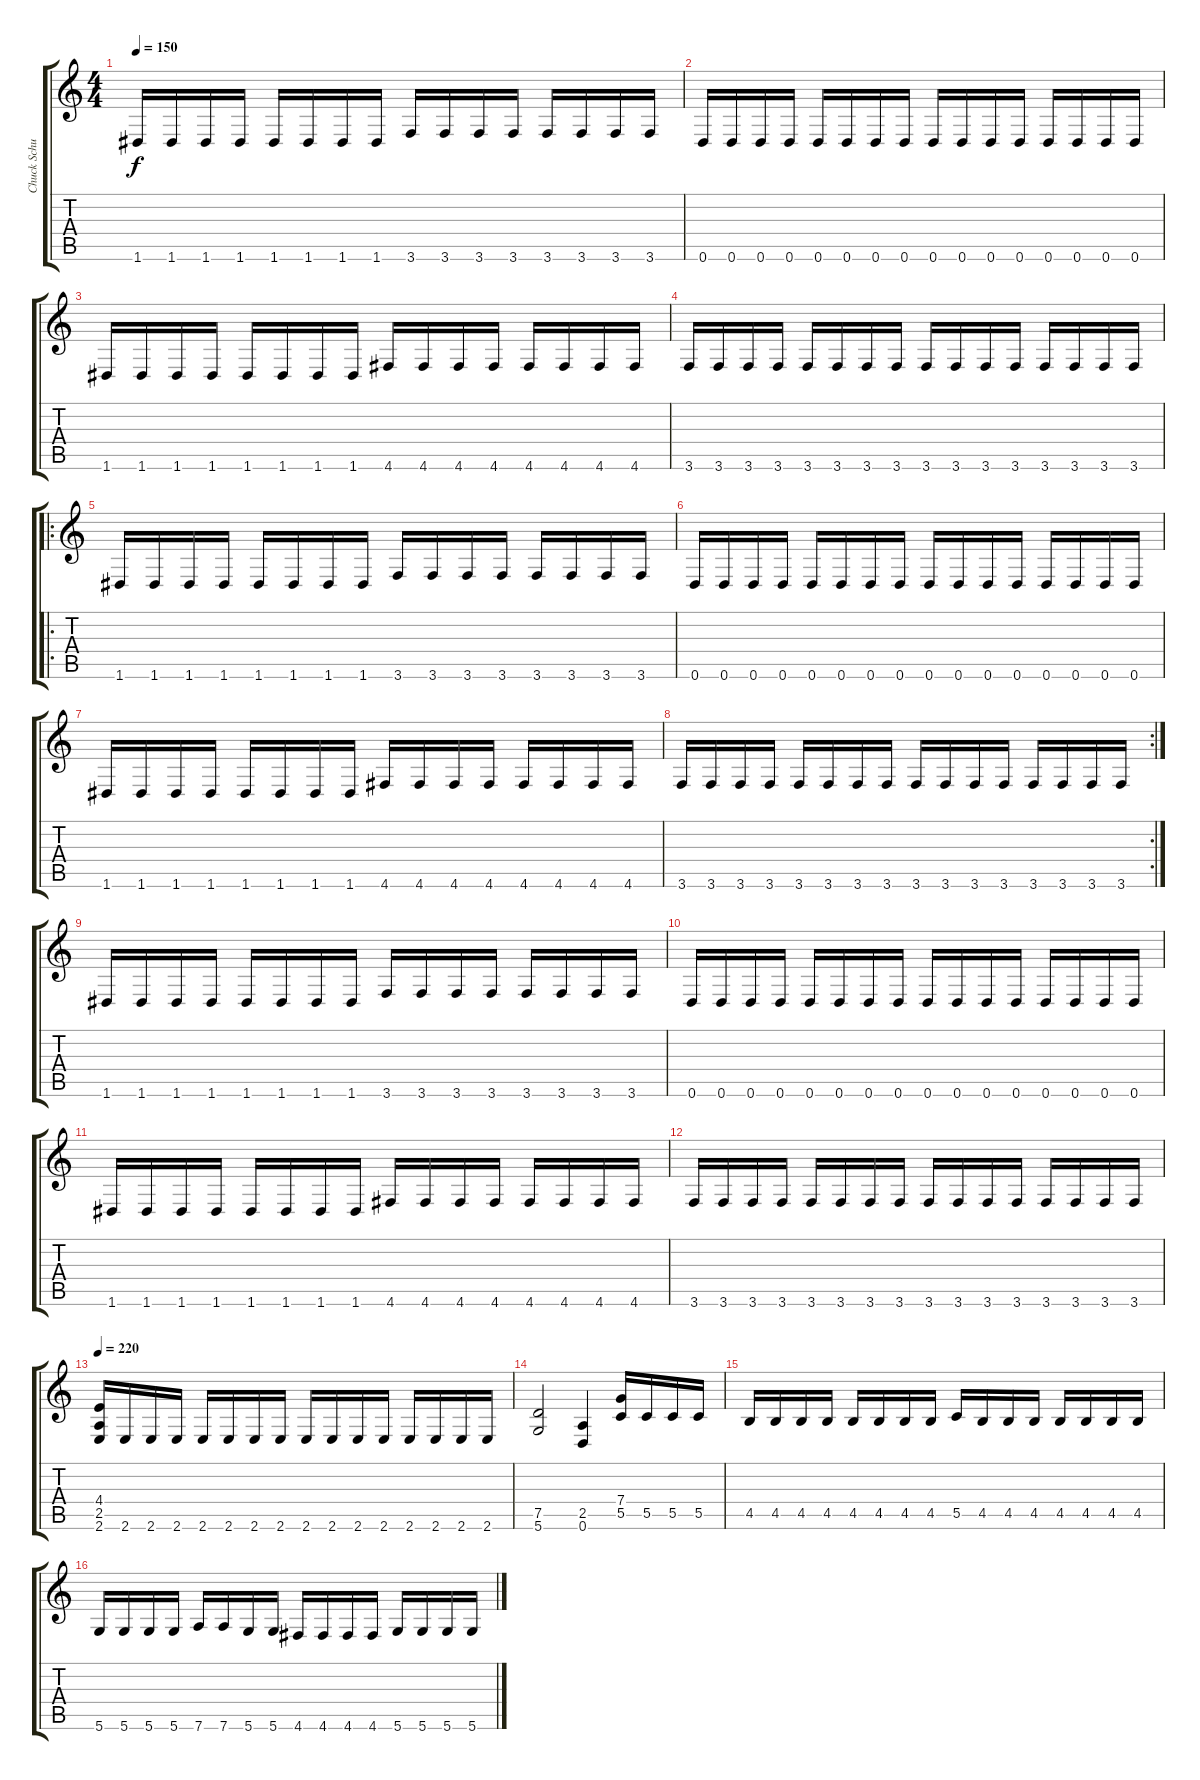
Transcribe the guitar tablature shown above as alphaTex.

\track ("Chuck Schuldiner" "Chuck Schu") {instrument distortionguitar}
\staff {score tabs}
\tuning (D4 A3 F3 C3 G2 D2) {hide}
\ts (4 4)
\tempo 150
\clef g2
\ks c
1.6.16{dy f instrument distortionguitar} 1.6.16 1.6.16 1.6.16 1.6.16 1.6.16 1.6.16 1.6.16 3.6.16 3.6.16 3.6.16 3.6.16 3.6.16 3.6.16 3.6.16 3.6.16 |
0.6.16 0.6.16 0.6.16 0.6.16 0.6.16 0.6.16 0.6.16 0.6.16 0.6.16 0.6.16 0.6.16 0.6.16 0.6.16 0.6.16 0.6.16 0.6.16 |
1.6.16 1.6.16 1.6.16 1.6.16 1.6.16 1.6.16 1.6.16 1.6.16 4.6.16 4.6.16 4.6.16 4.6.16 4.6.16 4.6.16 4.6.16 4.6.16 |
3.6.16 3.6.16 3.6.16 3.6.16 3.6.16 3.6.16 3.6.16 3.6.16 3.6.16 3.6.16 3.6.16 3.6.16 3.6.16 3.6.16 3.6.16 3.6.16 |
\ro
1.6.16 1.6.16 1.6.16 1.6.16 1.6.16 1.6.16 1.6.16 1.6.16 3.6.16 3.6.16 3.6.16 3.6.16 3.6.16 3.6.16 3.6.16 3.6.16 |
0.6.16 0.6.16 0.6.16 0.6.16 0.6.16 0.6.16 0.6.16 0.6.16 0.6.16 0.6.16 0.6.16 0.6.16 0.6.16 0.6.16 0.6.16 0.6.16 |
1.6.16 1.6.16 1.6.16 1.6.16 1.6.16 1.6.16 1.6.16 1.6.16 4.6.16 4.6.16 4.6.16 4.6.16 4.6.16 4.6.16 4.6.16 4.6.16 |
\rc 2
3.6.16 3.6.16 3.6.16 3.6.16 3.6.16 3.6.16 3.6.16 3.6.16 3.6.16 3.6.16 3.6.16 3.6.16 3.6.16 3.6.16 3.6.16 3.6.16 |
1.6.16 1.6.16 1.6.16 1.6.16 1.6.16 1.6.16 1.6.16 1.6.16 3.6.16 3.6.16 3.6.16 3.6.16 3.6.16 3.6.16 3.6.16 3.6.16 |
0.6.16 0.6.16 0.6.16 0.6.16 0.6.16 0.6.16 0.6.16 0.6.16 0.6.16 0.6.16 0.6.16 0.6.16 0.6.16 0.6.16 0.6.16 0.6.16 |
1.6.16 1.6.16 1.6.16 1.6.16 1.6.16 1.6.16 1.6.16 1.6.16 4.6.16 4.6.16 4.6.16 4.6.16 4.6.16 4.6.16 4.6.16 4.6.16 |
3.6.16 3.6.16 3.6.16 3.6.16 3.6.16 3.6.16 3.6.16 3.6.16 3.6.16 3.6.16 3.6.16 3.6.16 3.6.16 3.6.16 3.6.16 3.6.16 |
\tempo 220
(4.4 2.5 2.6).16 2.6.16 2.6.16 2.6.16 2.6.16 2.6.16 2.6.16 2.6.16 2.6.16 2.6.16 2.6.16 2.6.16 2.6.16 2.6.16 2.6.16 2.6.16 |
(7.5 5.6).2 (2.5 0.6).4 (7.4 5.5).16 5.5.16 5.5.16 5.5.16 |
4.5.16 4.5.16 4.5.16 4.5.16 4.5.16 4.5.16 4.5.16 4.5.16 5.5.16 4.5.16 4.5.16 4.5.16 4.5.16 4.5.16 4.5.16 4.5.16 |
5.6.16 5.6.16 5.6.16 5.6.16 7.6.16 7.6.16 5.6.16 5.6.16 4.6.16 4.6.16 4.6.16 4.6.16 5.6.16 5.6.16 5.6.16 5.6.16
